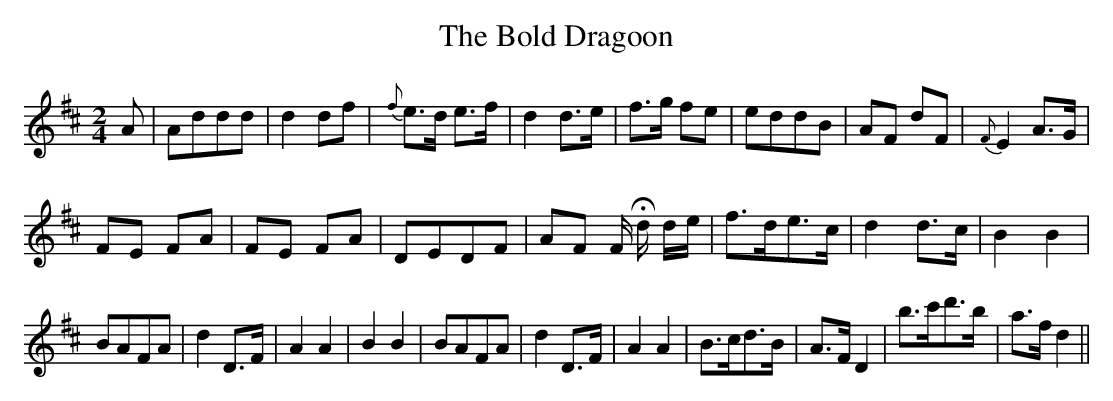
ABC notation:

X:1
T:Bold Dragoon, The
M:2/4
L:1/8
K:D
A|Addd|d2 df|{f}e>d e>f|d2 d>e|f>g fe|eddB|AF dF|{F}E2 A>G|
FE FA|FE FA|DEDF|AF F/ !fermata!d/ d/e/|f>de>c|d2 d>c |B2B2|
BAFA|d2 D>F|A2A2|B2B2|BAFA|d2 D>F |A2A2|B>cd>B|A>F D2|b>c'd'>b|a>f d2||
